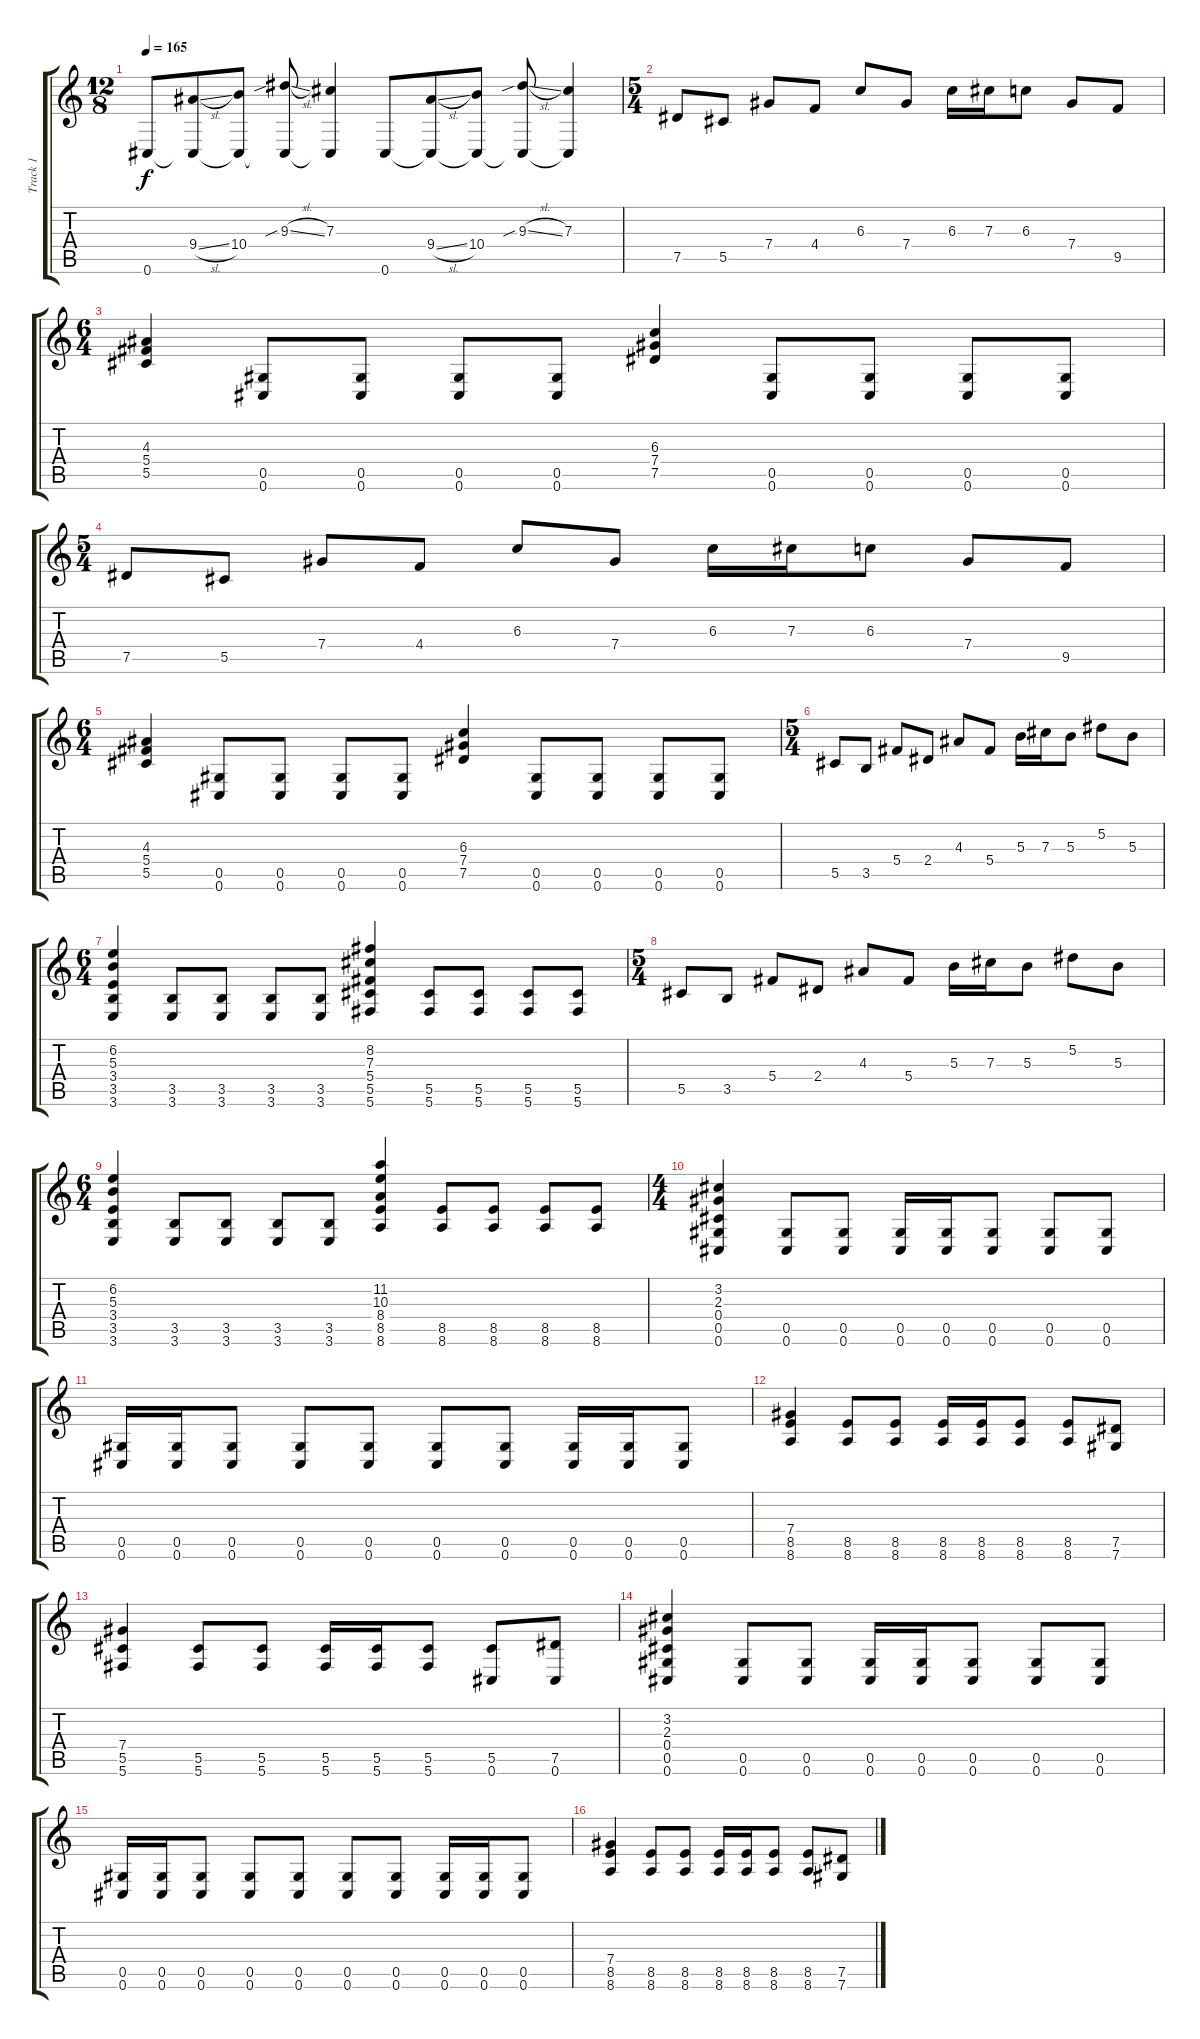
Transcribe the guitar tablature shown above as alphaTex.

\track ("Track 1" "Track 1") {instrument overdrivenguitar}
\staff {score tabs}
\tuning (Eb4 Bb3 Gb3 Db3 Ab2 Db2) {hide}
\ts (12 8)
\tempo 165
\clef g2
\ks c
0.6.8{dy f} (9.4{sl} 0.6{t}).8 (10.4 0.6{t}).8 (9.3{sib sl} 0.6{t}).8 (7.3 0.6{t}).4 0.6.8 (9.4{sl} 0.6{t}).8 (10.4 0.6{t}).8 (9.3{sib sl} 0.6{t}).8 (7.3 0.6{t}).4 |
\ts (5 4)
7.5.8 5.5.8 7.4.8 4.4.8 6.3.8 7.4.8 6.3.16 7.3.16 6.3.8 7.4.8 9.5.8 |
\ts (6 4)
(4.3 5.4 5.5).4 (0.5 0.6).8 (0.5 0.6).8 (0.5 0.6).8 (0.5 0.6).8 (6.3 7.4 7.5).4 (0.5 0.6).8 (0.5 0.6).8 (0.5 0.6).8 (0.5 0.6).8 |
\ts (5 4)
7.5.8 5.5.8 7.4.8 4.4.8 6.3.8 7.4.8 6.3.16 7.3.16 6.3.8 7.4.8 9.5.8 |
\ts (6 4)
(4.3 5.4 5.5).4 (0.5 0.6).8 (0.5 0.6).8 (0.5 0.6).8 (0.5 0.6).8 (6.3 7.4 7.5).4 (0.5 0.6).8 (0.5 0.6).8 (0.5 0.6).8 (0.5 0.6).8 |
\ts (5 4)
5.5.8 3.5.8 5.4.8 2.4.8 4.3.8 5.4.8 5.3.16 7.3.16 5.3.8 5.2.8 5.3.8 |
\ts (6 4)
(6.2 5.3 3.4 3.5 3.6).4 (3.5 3.6).8 (3.5 3.6).8 (3.5 3.6).8 (3.5 3.6).8 (8.2 7.3 5.4 5.5 5.6).4 (5.5 5.6).8 (5.5 5.6).8 (5.5 5.6).8 (5.5 5.6).8 |
\ts (5 4)
5.5.8 3.5.8 5.4.8 2.4.8 4.3.8 5.4.8 5.3.16 7.3.16 5.3.8 5.2.8 5.3.8 |
\ts (6 4)
(6.2 5.3 3.4 3.5 3.6).4 (3.5 3.6).8 (3.5 3.6).8 (3.5 3.6).8 (3.5 3.6).8 (11.2 10.3 8.4 8.5 8.6).4 (8.5 8.6).8 (8.5 8.6).8 (8.5 8.6).8 (8.5 8.6).8 |
\ts (4 4)
(3.2 2.3 0.4 0.5 0.6).4 (0.5 0.6).8 (0.5 0.6).8 (0.5 0.6).16 (0.5 0.6).16 (0.5 0.6).8 (0.5 0.6).8 (0.5 0.6).8 |
(0.5 0.6).16 (0.5 0.6).16 (0.5 0.6).8 (0.5 0.6).8 (0.5 0.6).8 (0.5 0.6).8 (0.5 0.6).8 (0.5 0.6).16 (0.5 0.6).16 (0.5 0.6).8 |
(7.4 8.5 8.6).4 (8.5 8.6).8 (8.5 8.6).8 (8.5 8.6).16 (8.5 8.6).16 (8.5 8.6).8 (8.5 8.6).8 (7.5 7.6).8 |
(7.4 5.5 5.6).4 (5.5 5.6).8 (5.5 5.6).8 (5.5 5.6).16 (5.5 5.6).16 (5.5 5.6).8 (5.5 0.6).8 (7.5 0.6).8 |
(3.2 2.3 0.4 0.5 0.6).4 (0.5 0.6).8 (0.5 0.6).8 (0.5 0.6).16 (0.5 0.6).16 (0.5 0.6).8 (0.5 0.6).8 (0.5 0.6).8 |
(0.5 0.6).16 (0.5 0.6).16 (0.5 0.6).8 (0.5 0.6).8 (0.5 0.6).8 (0.5 0.6).8 (0.5 0.6).8 (0.5 0.6).16 (0.5 0.6).16 (0.5 0.6).8 |
(7.4 8.5 8.6).4 (8.5 8.6).8 (8.5 8.6).8 (8.5 8.6).16 (8.5 8.6).16 (8.5 8.6).8 (8.5 8.6).8 (7.5 7.6).8
